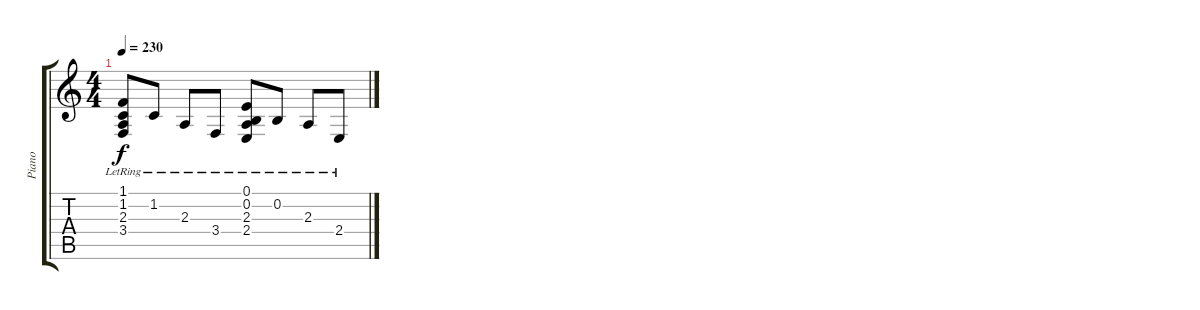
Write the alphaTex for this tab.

\track ("Piano" "Piano") {instrument acousticgrandpiano}
\staff {score tabs}
\tuning (E4 B3 G3 D3 A2 E2) {hide}
\ts (4 4)
\tempo 230
\clef g2
\ks c
(1.1{lr} 1.2{lr} 2.3{lr} 3.4{lr}).8{dy f} 1.2{lr}.8 2.3{lr}.8 3.4{lr}.8 (0.1{lr} 0.2{lr} 2.3{lr} 2.4{lr}).8 0.2{lr}.8 2.3{lr}.8 2.4{lr}.8
